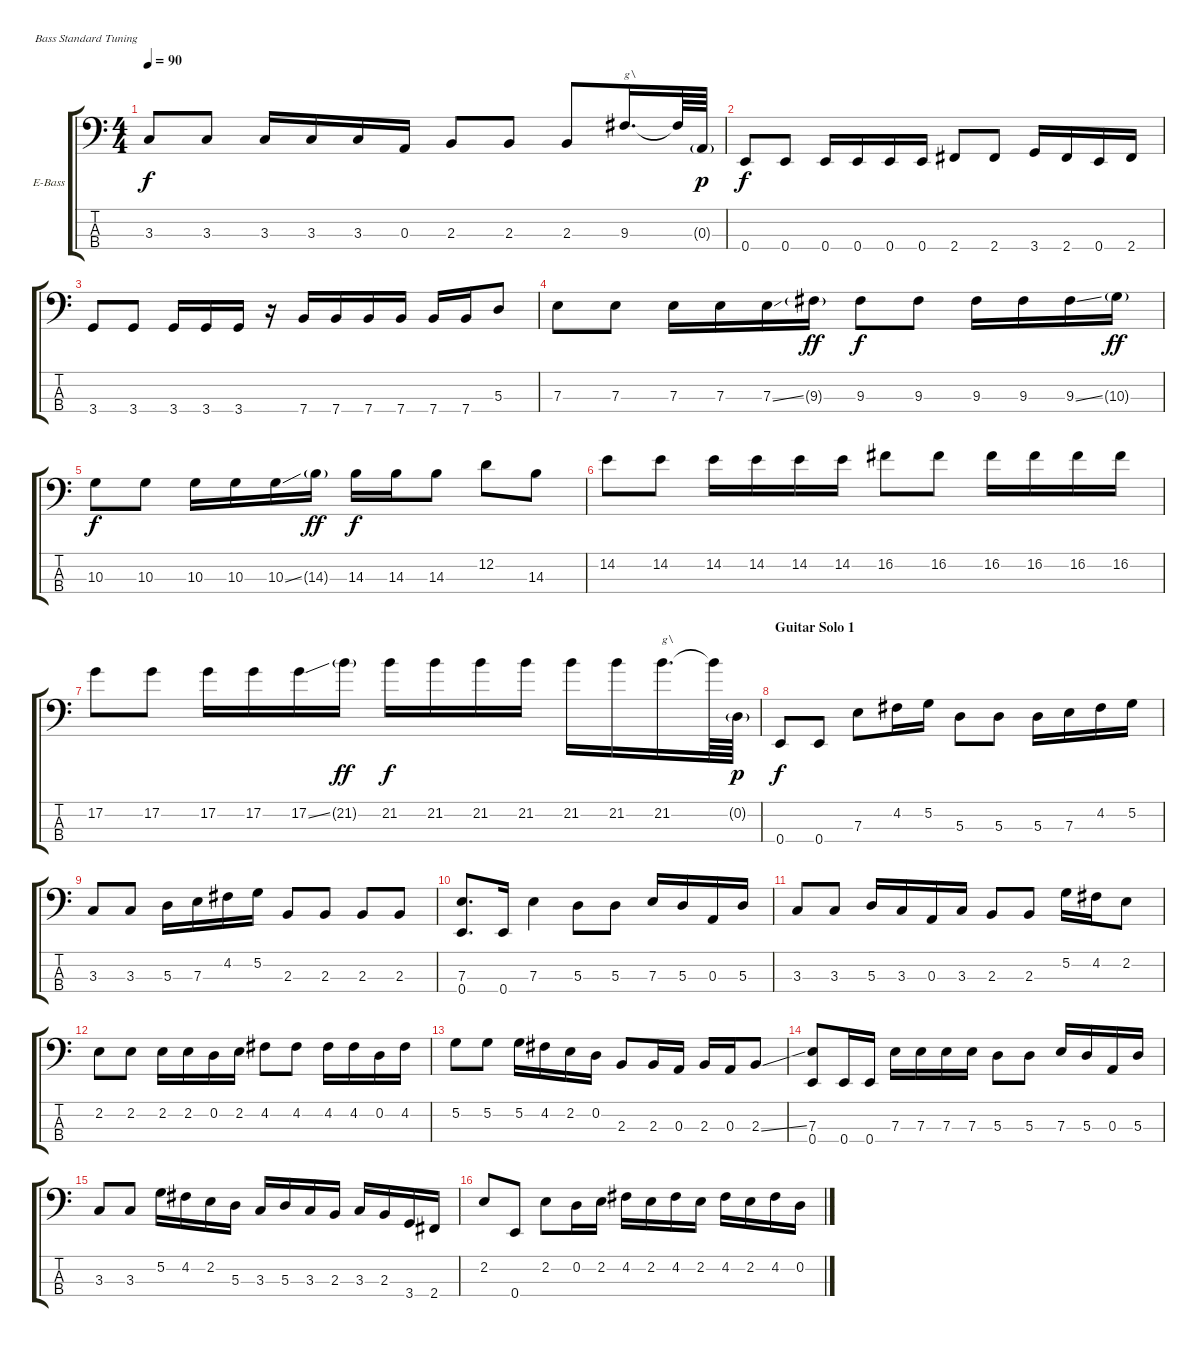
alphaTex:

\bracketExtendMode groupsimilarinstruments
\firstSystemTrackNameOrientation horizontal
\otherSystemsTrackNameOrientation horizontal
\track ("Bass" "E-Bass") {instrument electricbassfinger}
\staff {score tabs}
\tuning (G2 D2 A1 E1)
\ts (4 4)
\tempo 90
\clef f4
\ks c
3.3.8{dy f} 3.3.8 3.3.16 3.3.16 3.3.16 0.3.16 2.3.8 2.3.8 2.3.8 9.3.16{d txt "g\\"} 9.3{t}.64 0.3{g}.64{dy p} |
0.4.8{dy f} 0.4.8 0.4.16 0.4.16 0.4.16 0.4.16 2.4.8 2.4.8 3.4.16 2.4.16 0.4.16 2.4.16 |
3.4.8 3.4.8 3.4.16 3.4.16 3.4.16 r.16 7.4.16 7.4.16 7.4.16 7.4.16 7.4.16 7.4.16 5.3.8 |
7.3.8 7.3.8 7.3.16 7.3.16 7.3{ss}.16 9.3{g}.16{dy ff} 9.3.8{dy f} 9.3.8 9.3.16 9.3.16 9.3{ss}.16 10.3{g}.16{dy ff} |
10.3.8{dy f} 10.3.8 10.3.16 10.3.16 10.3{ss}.16 14.3{g}.16{dy ff} 14.3.16{dy f} 14.3.16 14.3.8 12.2.8 14.3.8 |
14.2.8 14.2.8 14.2.16 14.2.16 14.2.16 14.2.16 16.2.8 16.2.8 16.2.16 16.2.16 16.2.16 16.2.16 |
17.2.8 17.2.8 17.2.16 17.2.16 17.2{ss}.16 21.2{g}.16{dy ff} 21.2.16{dy f} 21.2.16 21.2.16 21.2.16 21.2.16 21.2.16 21.2.16{d txt "g\\"} 21.2{t}.64 0.2{g}.64{dy p} |
\section ("" "Guitar Solo 1")
0.4.8{dy f} 0.4.8 7.3.8 4.2.16 5.2.16 5.3.8 5.3.8 5.3.16 7.3.16 4.2.16 5.2.16 |
3.3.8 3.3.8 5.3.16 7.3.16 4.2.16 5.2.16 2.3.8 2.3.8 2.3.8 2.3.8 |
(7.3 0.4).8{d} 0.4.16 7.3.4 5.3.8 5.3.8 7.3.16 5.3.16 0.3.16 5.3.16 |
3.3.8 3.3.8 5.3.16 3.3.16 0.3.16 3.3.16 2.3.8 2.3.8 5.2.16 4.2.16 2.2.8 |
2.2.8 2.2.8 2.2.16 2.2.16 0.2.16 2.2.16 4.2.8 4.2.8 4.2.16 4.2.16 0.2.16 4.2.16 |
5.2.8 5.2.8 5.2.16 4.2.16 2.2.16 0.2.16 2.3.8 2.3.16 0.3.16 2.3.16 0.3.16 2.3{ss}.8 |
(7.3 0.4).8 0.4.16 0.4.16 7.3.16 7.3.16 7.3.16 7.3.16 5.3.8 5.3.8 7.3.16 5.3.16 0.3.16 5.3.16 |
3.3.8 3.3.8 5.2.16 4.2.16 2.2.16 5.3.16 3.3.16 5.3.16 3.3.16 2.3.16 3.3.16 2.3.16 3.4.16 2.4.16 |
2.2.8 0.4.8 2.2.8 0.2.16 2.2.16 4.2.16 2.2.16 4.2.16 2.2.16 4.2.16 2.2.16 4.2.16 0.2.16
